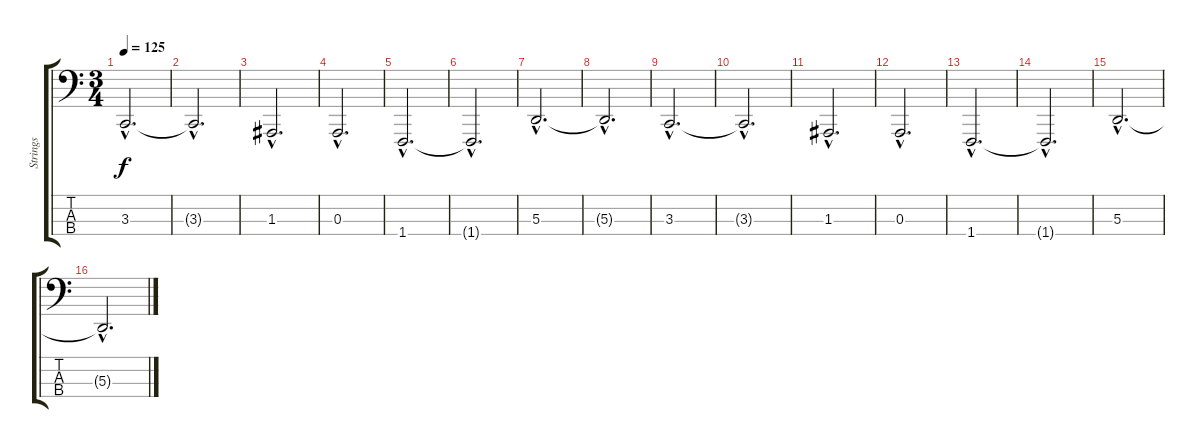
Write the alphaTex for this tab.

\track ("Strings" "Strings") {instrument stringensemble1}
\staff {score tabs}
\tuning (G2 D2 A1 E1) {hide}
\ts (3 4)
\tempo 125
\clef f4
\ks c
3.3{hac}.2{d dy f} |
3.3{hac t}.2{d} |
1.3{hac}.2{d} |
0.3{hac}.2{d} |
1.4{hac}.2{d} |
1.4{hac t}.2{d} |
5.3{hac}.2{d} |
5.3{hac t}.2{d} |
3.3{hac}.2{d} |
3.3{hac t}.2{d} |
1.3{hac}.2{d} |
0.3{hac}.2{d} |
1.4{hac}.2{d} |
1.4{hac t}.2{d} |
5.3{hac}.2{d} |
5.3{hac t}.2{d}
